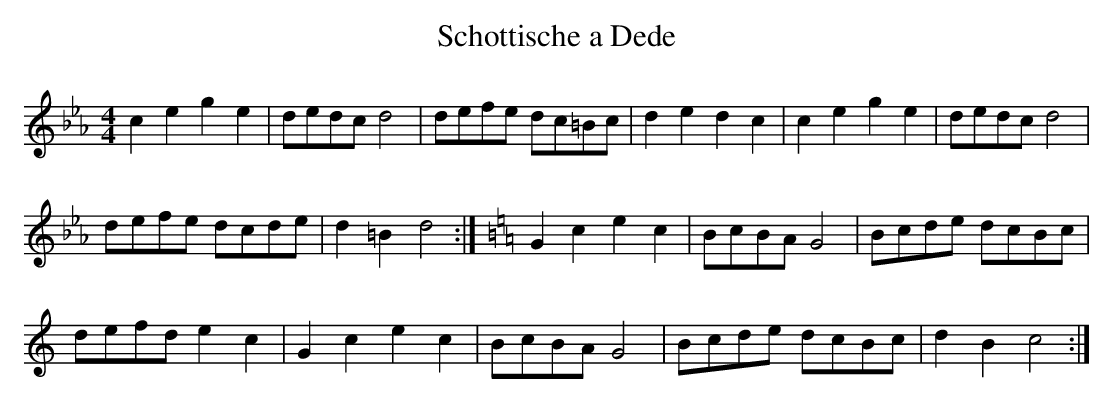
X:1
T:Schottische a Dede
M:4/4
L:1/8
K:Cm
c2e2g2e2 | dedc d4 | defe dc=Bc | d2e2 d2c2 | c2e2g2e2 | dedc d4 |
defe dcde | d2=B2 d4:|[K:C] G2c2e2c2 | BcBA G4 | Bcde dcBc |
defd e2c2 | G2c2e2c2 | BcBA G4 | Bcde dcBc | d2B2 c4 :|
